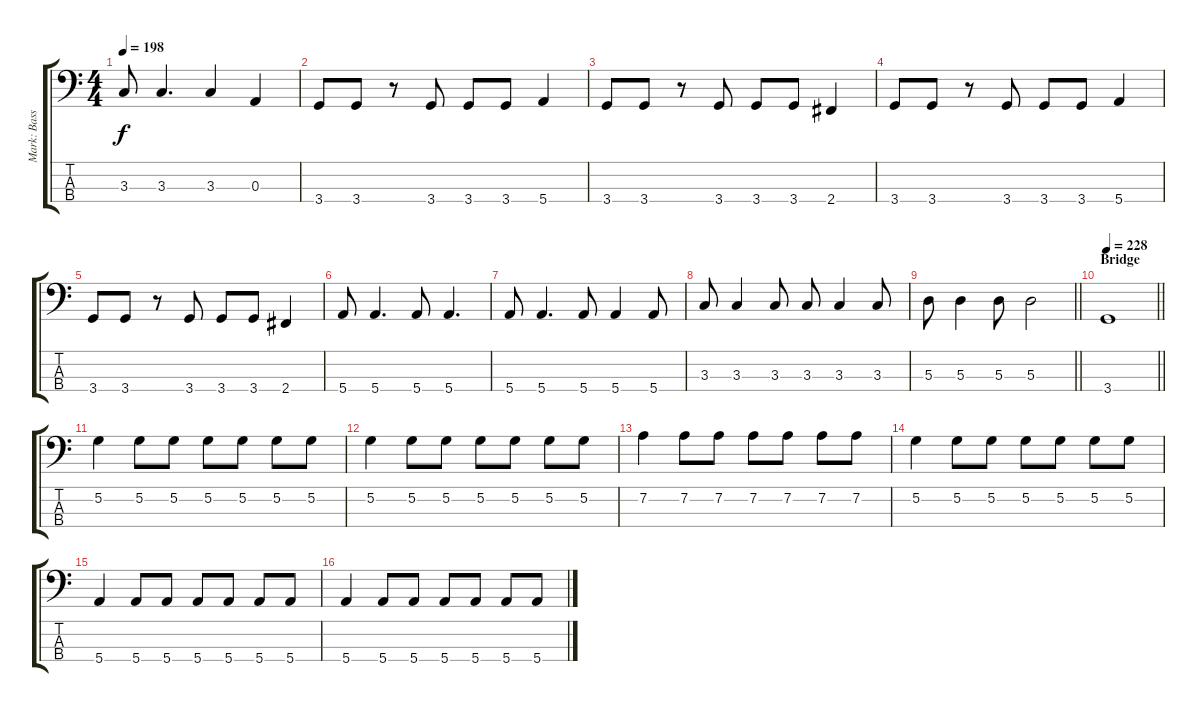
\track ("Mark: Bass" "Mark: Bass") {instrument electricbassfinger}
\staff {score tabs}
\tuning (G2 D2 A1 E1) {hide}
\ts (4 4)
\tempo 198
\clef f4
\ks c
3.3.8{dy f} 3.3.4{d} 3.3.4 0.3.4 |
3.4.8 3.4.8 r.8 3.4.8 3.4.8 3.4.8 5.4.4 |
3.4.8 3.4.8 r.8 3.4.8 3.4.8 3.4.8 2.4.4 |
3.4.8 3.4.8 r.8 3.4.8 3.4.8 3.4.8 5.4.4 |
3.4.8 3.4.8 r.8 3.4.8 3.4.8 3.4.8 2.4.4 |
5.4.8 5.4.4{d} 5.4.8 5.4.4{d} |
5.4.8 5.4.4{d} 5.4.8 5.4.4 5.4.8 |
3.3.8 3.3.4 3.3.8 3.3.8 3.3.4 3.3.8 |
\barLineRight lightlight
5.3.8 5.3.4 5.3.8 5.3.2 |
\section ("" "Bridge")
\tempo 228
\barLineRight lightlight
3.4.1 |
\section ("" "")
5.2.4 5.2.8 5.2.8 5.2.8 5.2.8 5.2.8 5.2.8 |
5.2.4 5.2.8 5.2.8 5.2.8 5.2.8 5.2.8 5.2.8 |
7.2.4 7.2.8 7.2.8 7.2.8 7.2.8 7.2.8 7.2.8 |
5.2.4 5.2.8 5.2.8 5.2.8 5.2.8 5.2.8 5.2.8 |
5.4.4 5.4.8 5.4.8 5.4.8 5.4.8 5.4.8 5.4.8 |
5.4.4 5.4.8 5.4.8 5.4.8 5.4.8 5.4.8 5.4.8
